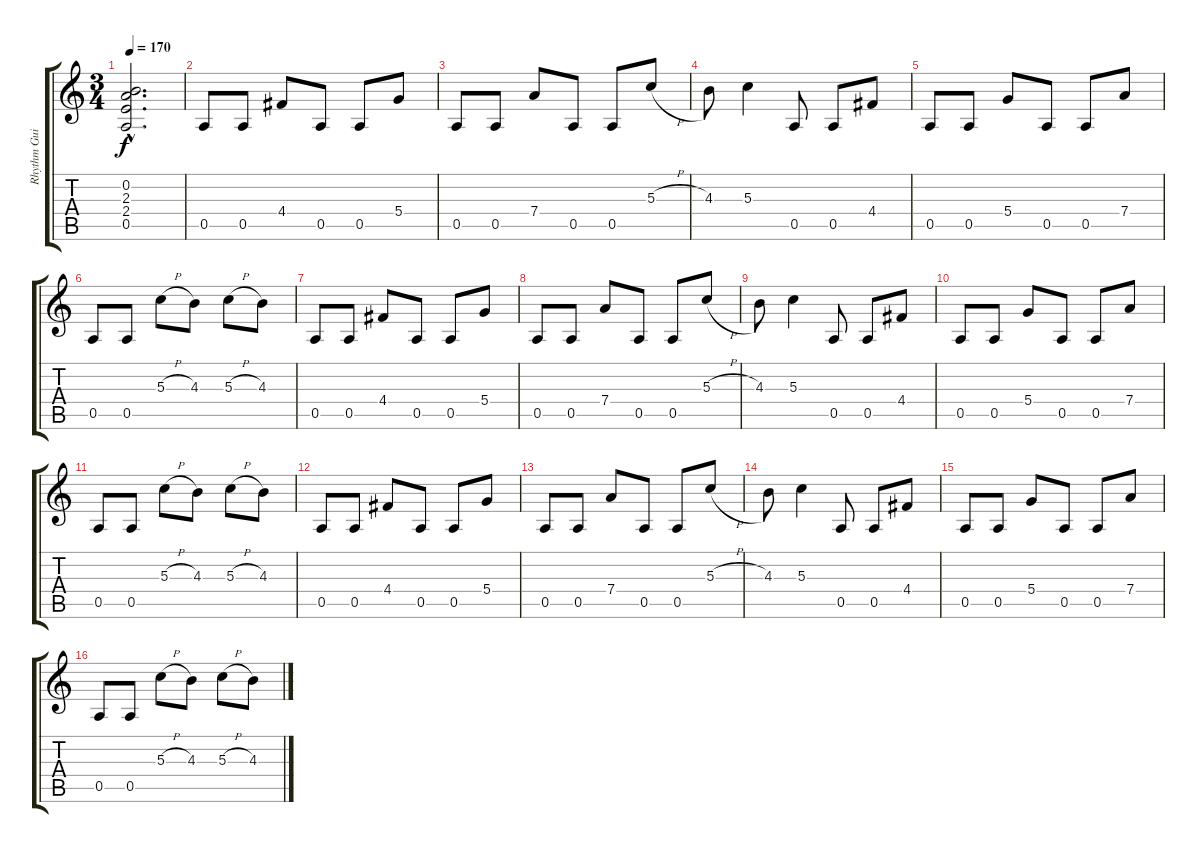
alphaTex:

\track ("Rhythm Guitar" "Rhythm Gui") {instrument distortionguitar}
\staff {score tabs}
\tuning (E4 B3 G3 D3 A2 E2) {hide}
\ts (3 4)
\tempo 170
\clef g2
\ks c
(0.2{hac} 2.3{hac t} 2.4{hac t} 0.5{hac t}).2{d dy f} |
0.5.8 0.5.8 4.4.8 0.5.8 0.5.8 5.4.8 |
0.5.8 0.5.8 7.4.8 0.5.8 0.5.8 5.3{h}.8 |
4.3.8 5.3.4 0.5.8 0.5.8 4.4.8 |
0.5.8 0.5.8 5.4.8 0.5.8 0.5.8 7.4.8 |
0.5.8 0.5.8 5.3{h}.8 4.3.8 5.3{h}.8 4.3.8 |
0.5.8 0.5.8 4.4.8 0.5.8 0.5.8 5.4.8 |
0.5.8 0.5.8 7.4.8 0.5.8 0.5.8 5.3{h}.8 |
4.3.8 5.3.4 0.5.8 0.5.8 4.4.8 |
0.5.8 0.5.8 5.4.8 0.5.8 0.5.8 7.4.8 |
0.5.8 0.5.8 5.3{h}.8 4.3.8 5.3{h}.8 4.3.8 |
0.5.8 0.5.8 4.4.8 0.5.8 0.5.8 5.4.8 |
0.5.8 0.5.8 7.4.8 0.5.8 0.5.8 5.3{h}.8 |
4.3.8 5.3.4 0.5.8 0.5.8 4.4.8 |
0.5.8 0.5.8 5.4.8 0.5.8 0.5.8 7.4.8 |
0.5.8 0.5.8 5.3{h}.8 4.3.8 5.3{h}.8 4.3.8
